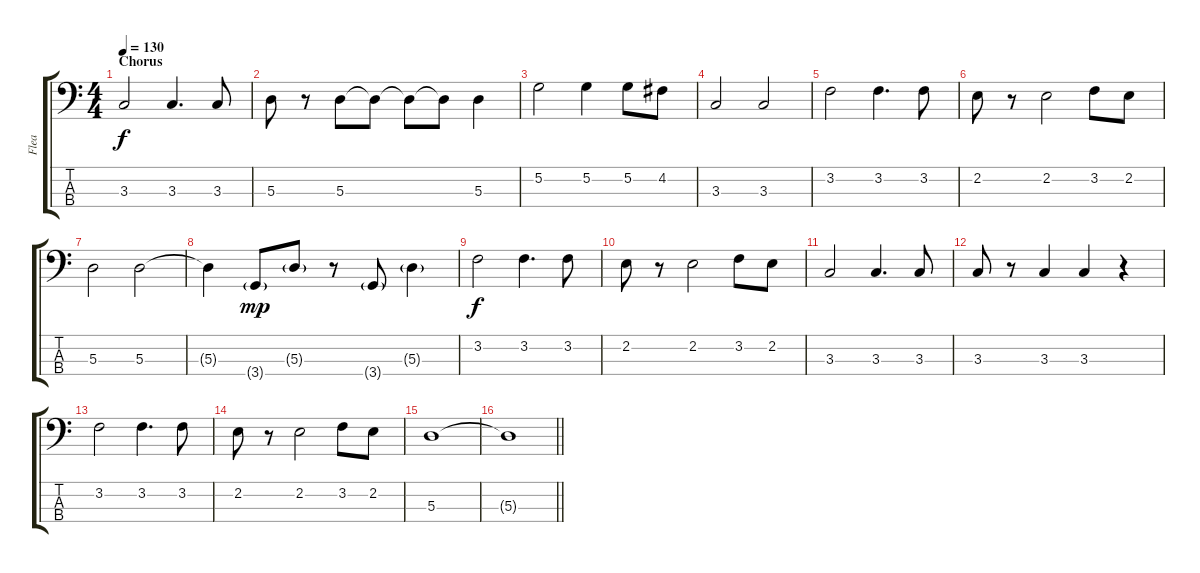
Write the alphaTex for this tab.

\track ("Flea" "Flea") {instrument electricbassfinger}
\staff {score tabs}
\tuning (G2 D2 A1 E1) {hide}
\ts (4 4)
\section ("" "Chorus")
\tempo 130
\clef f4
\ks c
3.3.2{dy f} 3.3.4{d} 3.3.8 |
5.3.8 r.8 5.3.8 5.3{t}.8 5.3{t}.8 5.3{t}.8 5.3.4 |
5.2.2 5.2.4 5.2.8 4.2.8 |
3.3.2 3.3.2 |
3.2.2 3.2.4{d} 3.2.8 |
2.2.8 r.8 2.2.2 3.2.8 2.2.8 |
5.3.2 5.3.2 |
5.3{t}.4 3.4{g}.8{dy mp} 5.3{g}.8 r.8 3.4{g}.8 5.3{g}.4 |
3.2.2{dy f} 3.2.4{d} 3.2.8 |
2.2.8 r.8 2.2.2 3.2.8 2.2.8 |
3.3.2 3.3.4{d} 3.3.8 |
3.3.8 r.8 3.3.4 3.3.4 r.4 |
3.2.2 3.2.4{d} 3.2.8 |
2.2.8 r.8 2.2.2 3.2.8 2.2.8 |
5.3.1 |
\barLineRight lightlight
5.3{t}.1
